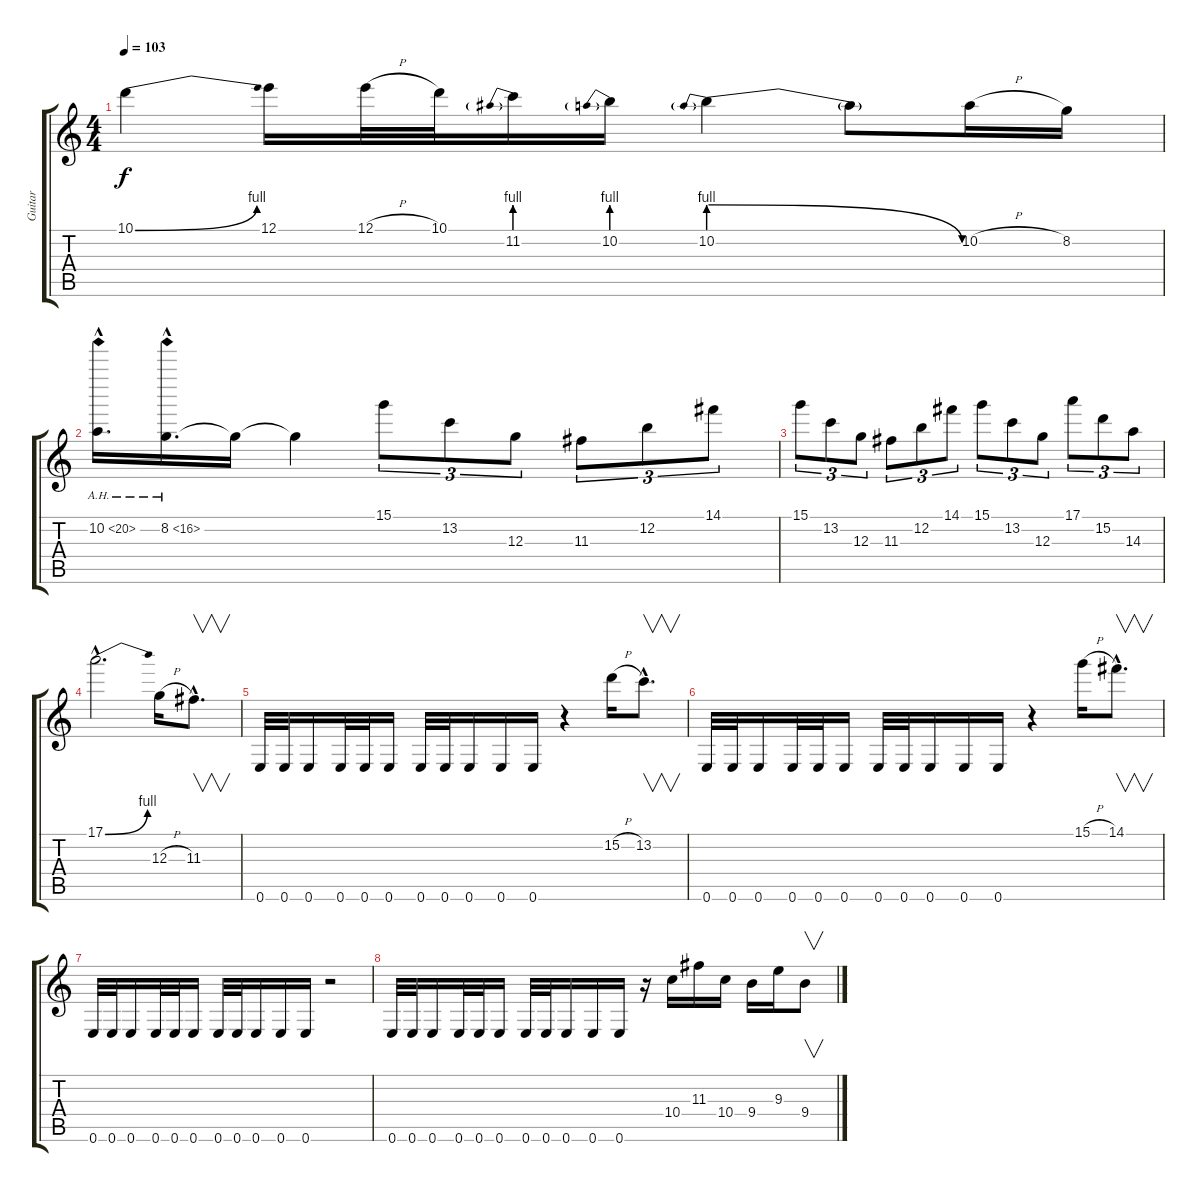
\track ("Guitar" "Guitar") {instrument distortionguitar}
\staff {score tabs}
\tuning (E4 B3 G3 D3 A2 E2) {hide}
\ts (4 4)
\tempo 103
\clef g2
\ks c
10.1{be (bend 0 0 60 4)}.4{dy f} 12.1.16 12.1{h}.32 10.1.32 11.2{be (prebend 0 4 60 4)}.16 10.2{be (prebend 0 4 60 4)}.16 10.2{be (prebendrelease 0 4 60 0)}.4 10.2{t}.8 10.2{h}.16 8.2.16 |
10.2{ah 10 hac}.16{d} 8.2{ah 8 hac}.16{d} 8.2{t}.16 8.2{t}.4 15.1.8{tu (3 2)} 13.2.8{tu (3 2)} 12.3.8{tu (3 2)} 11.3.8{tu (3 2)} 12.2.8{tu (3 2)} 14.1.8{tu (3 2)} |
15.1.8{tu (3 2)} 13.2.8{tu (3 2)} 12.3.8{tu (3 2)} 11.3.8{tu (3 2)} 12.2.8{tu (3 2)} 14.1.8{tu (3 2)} 15.1.8{tu (3 2)} 13.2.8{tu (3 2)} 12.3.8{tu (3 2)} 17.1.8{tu (3 2)} 15.2.8{tu (3 2)} 14.3.8{tu (3 2)} |
17.1{be (bend 0 0 60 4) hac}.2{d} 12.3{h}.16 11.3{hac}.8{v d} |
0.6.32 0.6.32 0.6.16 0.6.32 0.6.32 0.6.16 0.6.32 0.6.32 0.6.16 0.6.16 0.6.16 r.4 15.2{h}.16 13.2{hac}.8{v d} |
0.6.32 0.6.32 0.6.16 0.6.32 0.6.32 0.6.16 0.6.32 0.6.32 0.6.16 0.6.16 0.6.16 r.4 15.1{h}.16 14.1{hac}.8{v d} |
0.6.32 0.6.32 0.6.16 0.6.32 0.6.32 0.6.16 0.6.32 0.6.32 0.6.16 0.6.16 0.6.16 r.2 |
0.6.32 0.6.32 0.6.16 0.6.32 0.6.32 0.6.16 0.6.32 0.6.32 0.6.16 0.6.16 0.6.16 r.16 10.4.16 11.3.16 10.4.16 9.4.16 9.3.16 9.4.8{v}
